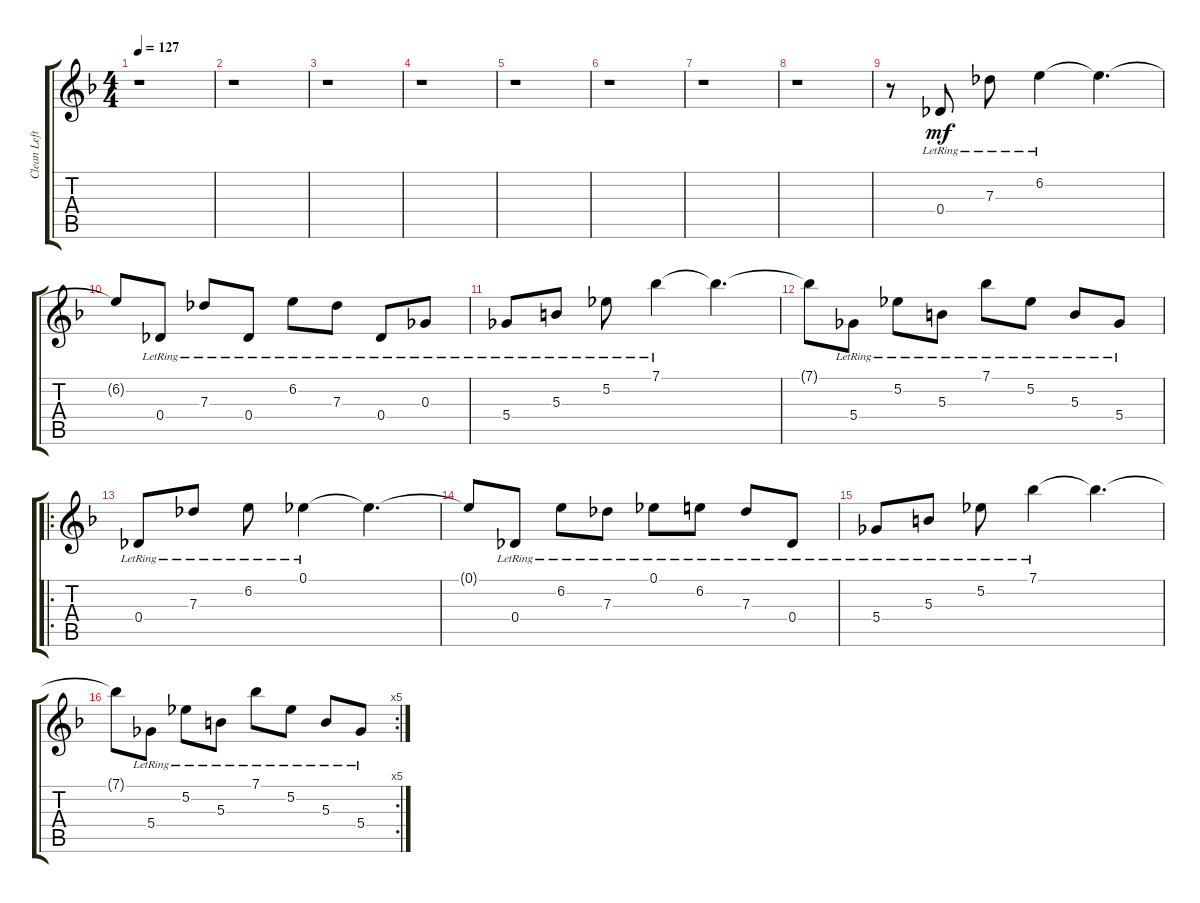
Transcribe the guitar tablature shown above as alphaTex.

\track ("Clean Left" "Clean Left") {instrument electricguitarclean}
\staff {score tabs}
\tuning (Eb4 Bb3 Gb3 Db3 Ab2 Eb2) {hide}
\ts (4 4)
\tempo 127
\clef g2
\ks f
r.1{dy mf instrument electricguitarclean} |
r.1 |
r.1 |
r.1 |
r.1 |
r.1 |
r.1 |
r.1 |
r.8 0.4{lr}.8 7.3{lr}.8 6.2{lr}.4 6.2{t}.4{d} |
6.2{t}.8 0.4{lr}.8 7.3{lr}.8 0.4{lr}.8 6.2{lr}.8 7.3{lr}.8 0.4{lr}.8 0.3{lr}.8 |
5.4{lr}.8 5.3{lr}.8 5.2{lr}.8 7.1{lr}.4 7.1{t}.4{d} |
7.1{t}.8 5.4{lr}.8 5.2{lr}.8 5.3{lr}.8 7.1{lr}.8 5.2{lr}.8 5.3{lr}.8 5.4{lr}.8 |
\ro
0.4{lr}.8 7.3{lr}.8 6.2{lr}.8 0.1{lr}.4 0.1{t}.4{d} |
0.1{t}.8 0.4{lr}.8 6.2{lr}.8 7.3{lr}.8 0.1{lr}.8 6.2{lr}.8 7.3{lr}.8 0.4{lr}.8 |
5.4{lr}.8 5.3{lr}.8 5.2{lr}.8 7.1{lr}.4 7.1{t}.4{d} |
\rc 5
7.1{t}.8 5.4{lr}.8 5.2{lr}.8 5.3{lr}.8 7.1{lr}.8 5.2{lr}.8 5.3{lr}.8 5.4{lr}.8
